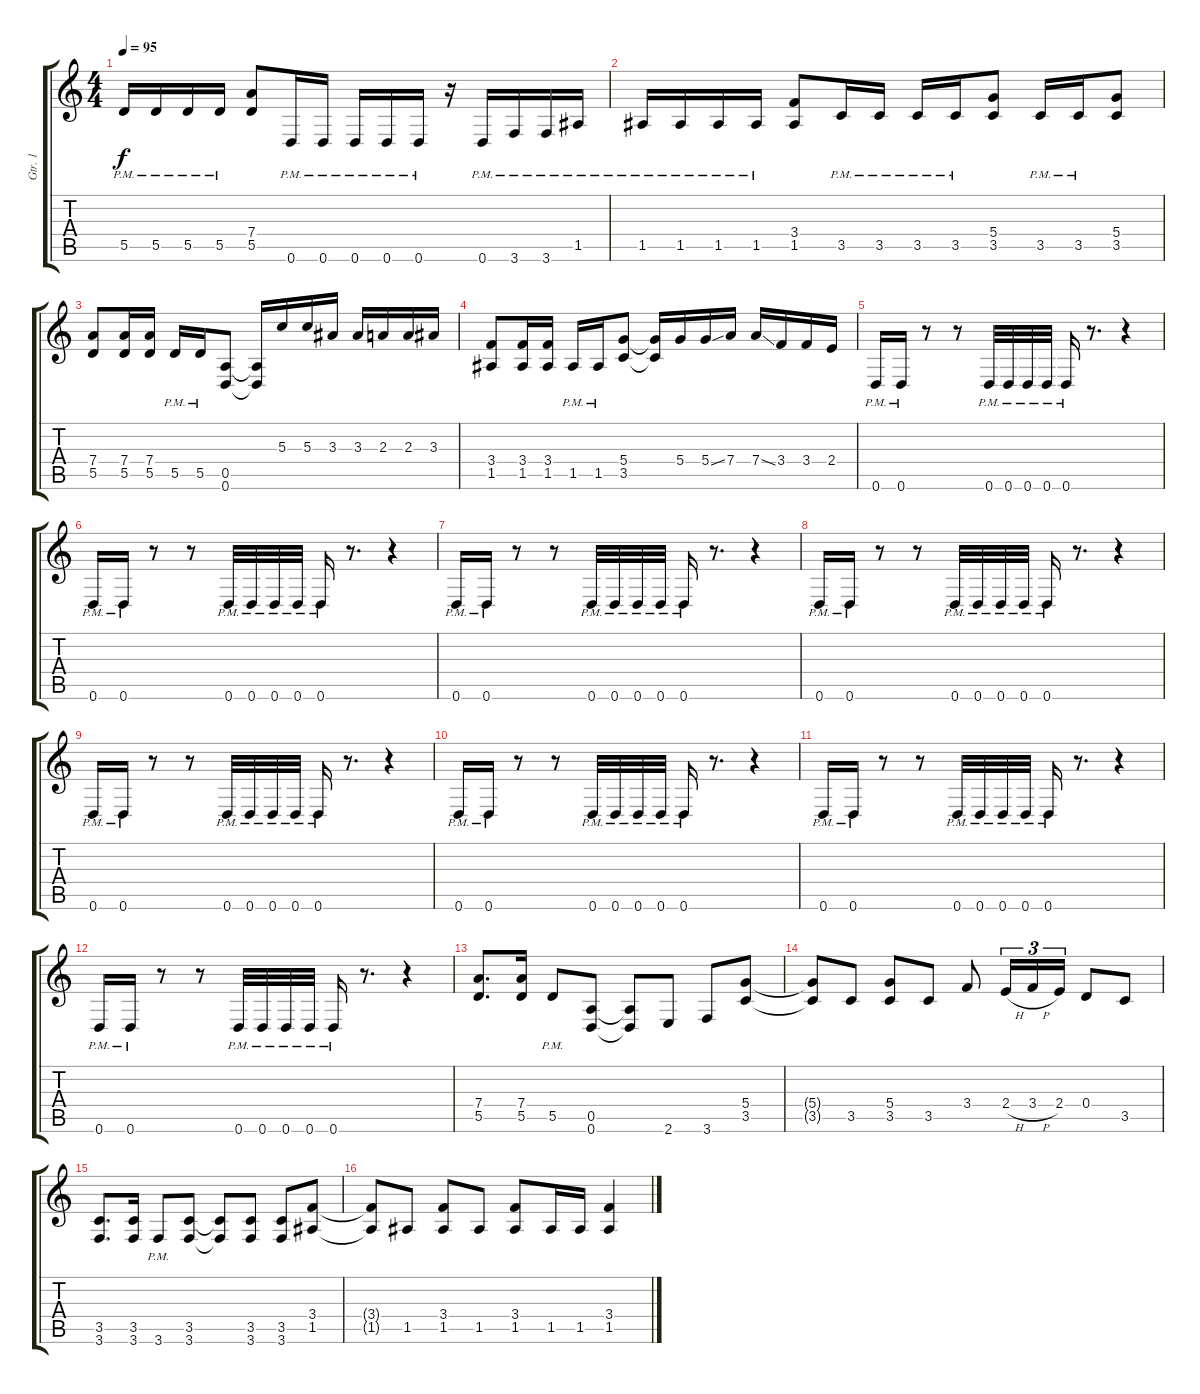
\track ("Gtr. 1" "Gtr. 1") {instrument distortionguitar}
\staff {score tabs}
\tuning (E4 B3 G3 D3 A2 D2) {hide}
\ts (4 4)
\tempo 95
\clef g2
\ks c
5.5{pm}.16{dy f} 5.5{pm}.16 5.5{pm}.16 5.5{pm}.16 (7.4 5.5).8 0.6{pm}.16 0.6{pm}.16 0.6{pm}.16 0.6{pm}.16 0.6{pm}.16 r.16 0.6{pm}.16 3.6{pm}.16 3.6{pm}.16 1.5{pm}.16 |
1.5{pm}.16 1.5{pm}.16 1.5{pm}.16 1.5{pm}.16 (3.4 1.5).8 3.5{pm}.16 3.5{pm}.16 3.5{pm}.16 3.5{pm}.16 (5.4 3.5).8 3.5{pm}.16 3.5{pm}.16 (5.4 3.5).8 |
(7.4 5.5).8 (7.4 5.5).16 (7.4 5.5).16 5.5{pm}.16 5.5{pm}.16 (0.5 0.6).8 (0.5{t} 0.6{t}).16 5.3.16 5.3.16 3.3.16 3.3.16 2.3.16 2.3.16 3.3.16 |
(3.4 1.5).8 (3.4 1.5).16 (3.4 1.5).16 1.5{pm}.16 1.5{pm}.16 (5.4 3.5).8 (5.4{t} 3.5{t}).16 5.4.16 5.4{ss}.16 7.4.16 7.4{ss}.16 3.4.16 3.4.16 2.4.16 |
0.6{pm}.16 0.6{pm}.16 r.8 r.8 0.6{pm}.32 0.6{pm}.32 0.6{pm}.32 0.6{pm}.32 0.6{pm}.16 r.8{d} r.4 |
0.6{pm}.16 0.6{pm}.16 r.8 r.8 0.6{pm}.32 0.6{pm}.32 0.6{pm}.32 0.6{pm}.32 0.6{pm}.16 r.8{d} r.4 |
0.6{pm}.16 0.6{pm}.16 r.8 r.8 0.6{pm}.32 0.6{pm}.32 0.6{pm}.32 0.6{pm}.32 0.6{pm}.16 r.8{d} r.4 |
0.6{pm}.16 0.6{pm}.16 r.8 r.8 0.6{pm}.32 0.6{pm}.32 0.6{pm}.32 0.6{pm}.32 0.6{pm}.16 r.8{d} r.4 |
0.6{pm}.16 0.6{pm}.16 r.8 r.8 0.6{pm}.32 0.6{pm}.32 0.6{pm}.32 0.6{pm}.32 0.6{pm}.16 r.8{d} r.4 |
0.6{pm}.16 0.6{pm}.16 r.8 r.8 0.6{pm}.32 0.6{pm}.32 0.6{pm}.32 0.6{pm}.32 0.6{pm}.16 r.8{d} r.4 |
0.6{pm}.16 0.6{pm}.16 r.8 r.8 0.6{pm}.32 0.6{pm}.32 0.6{pm}.32 0.6{pm}.32 0.6{pm}.16 r.8{d} r.4 |
0.6{pm}.16 0.6{pm}.16 r.8 r.8 0.6{pm}.32 0.6{pm}.32 0.6{pm}.32 0.6{pm}.32 0.6{pm}.16 r.8{d} r.4 |
(7.4 5.5).8{d} (7.4 5.5).16 5.5{pm}.8 (0.5 0.6).8 (0.5{t} 0.6{t}).8 2.6.8 3.6.8 (5.4 3.5).8 |
(5.4{t} 3.5{t}).8 3.5.8 (5.4 3.5).8 3.5.8 3.4.8 2.4{h}.16{tu (3 2)} 3.4{h}.16{tu (3 2)} 2.4.16{tu (3 2)} 0.4.8 3.5.8 |
(3.5 3.6).8{d} (3.5 3.6).16 3.6{pm}.8 (3.5 3.6).8 (3.5{t} 3.6{t}).8 (3.5 3.6).8 (3.5 3.6).8 (3.4 1.5).8 |
(3.4{t} 1.5{t}).8 1.5.8 (3.4 1.5).8 1.5.8 (3.4 1.5).8 1.5.16 1.5.16 (3.4 1.5).4
